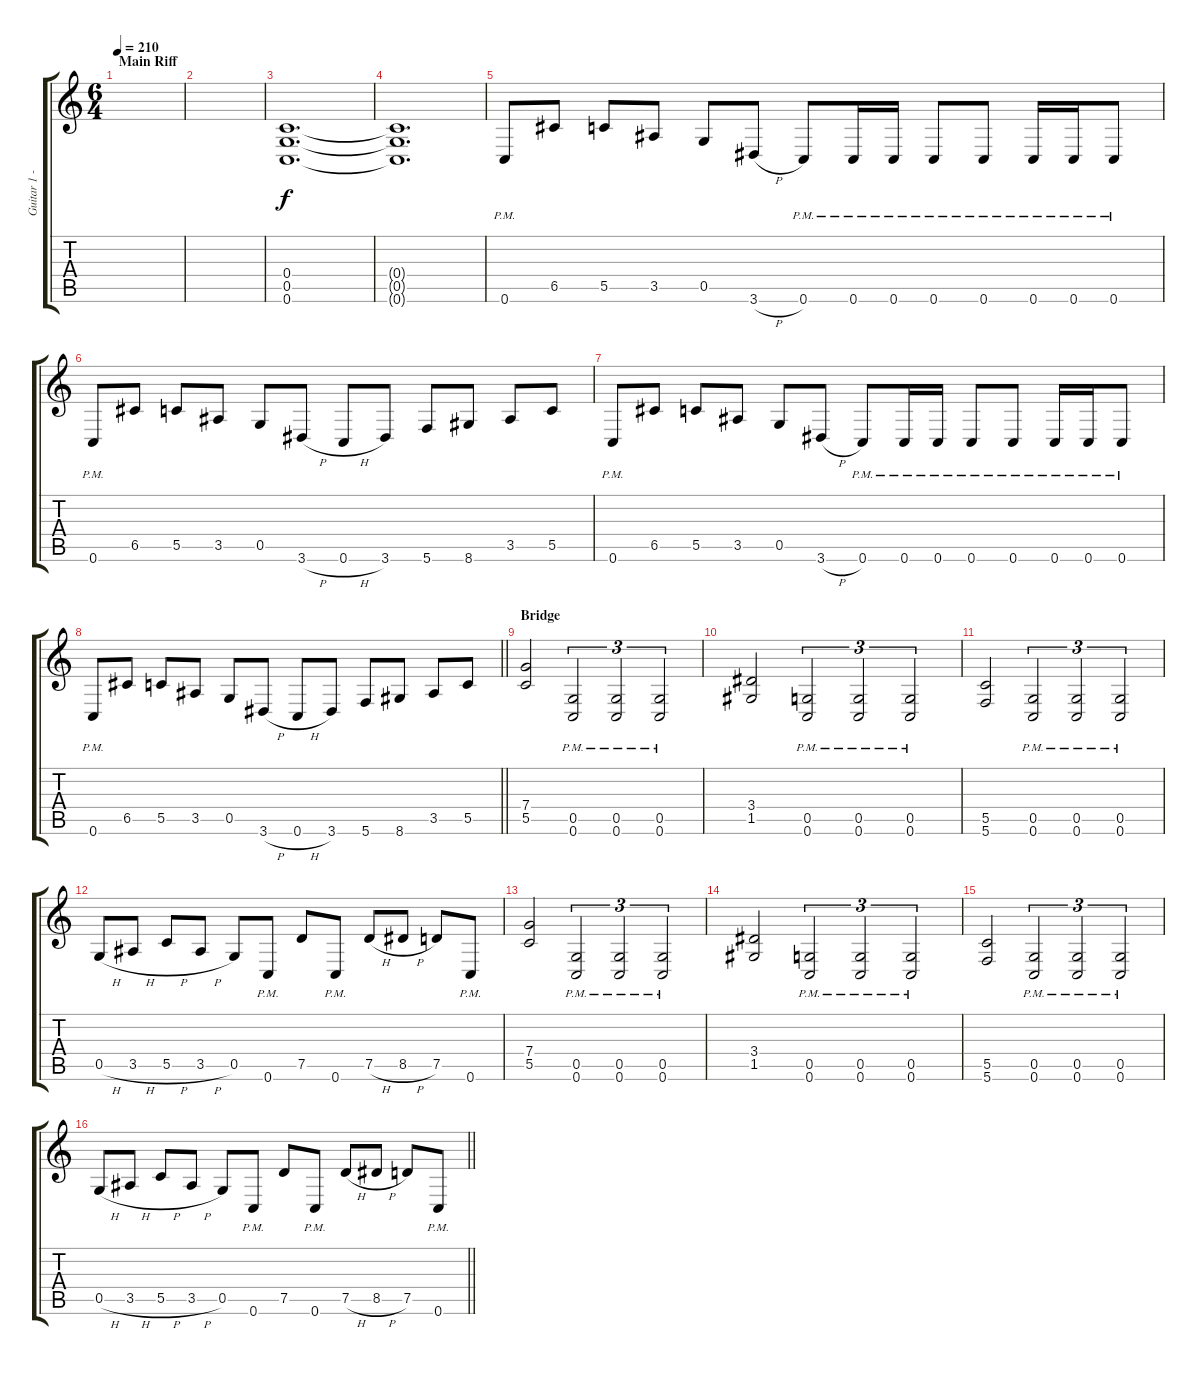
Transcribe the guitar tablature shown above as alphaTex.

\track ("Guitar 1 - Adam Dutkiewitz" "Guitar 1 -") {instrument distortionguitar}
\staff {score tabs}
\tuning (D4 A3 F3 C3 G2 C2) {hide}
\ts (6 4)
\section ("" "Main Riff")
\tempo 210
\clef g2
\ks c
|
|
(0.4 0.5 0.6).1{d} |
(0.4{t} 0.5{t} 0.6{t}).1{d} |
0.6{pm}.8{balance 13} 6.5.8 5.5.8 3.5.8 0.5.8 3.6{h}.8 0.6{pm}.8 0.6{pm}.16 0.6{pm}.16 0.6{pm}.8 0.6{pm}.8 0.6{pm}.16 0.6{pm}.16 0.6{pm}.8 |
0.6{pm}.8 6.5.8 5.5.8 3.5.8 0.5.8 3.6{h}.8 0.6{h}.8 3.6.8 5.6.8 8.6.8 3.5.8 5.5.8 |
0.6{pm}.8 6.5.8 5.5.8 3.5.8 0.5.8 3.6{h}.8 0.6{pm}.8 0.6{pm}.16 0.6{pm}.16 0.6{pm}.8 0.6{pm}.8 0.6{pm}.16 0.6{pm}.16 0.6{pm}.8 |
\barLineRight lightlight
0.6{pm}.8 6.5.8 5.5.8 3.5.8 0.5.8 3.6{h}.8 0.6{h}.8 3.6.8 5.6.8 8.6.8 3.5.8 5.5.8 |
\section ("" "Bridge")
(7.4 5.5).2 (0.5{pm} 0.6{pm}).2{tu (3 2)} (0.5{pm} 0.6{pm}).2{tu (3 2)} (0.5{pm} 0.6{pm}).2{tu (3 2)} |
(3.4 1.5).2 (0.5{pm} 0.6{pm}).2{tu (3 2)} (0.5{pm} 0.6{pm}).2{tu (3 2)} (0.5{pm} 0.6{pm}).2{tu (3 2)} |
(5.5 5.6).2 (0.5{pm} 0.6{pm}).2{tu (3 2)} (0.5{pm} 0.6{pm}).2{tu (3 2)} (0.5{pm} 0.6{pm}).2{tu (3 2)} |
0.5{h}.8 3.5{h}.8 5.5{h}.8 3.5{h}.8 0.5.8 0.6{pm}.8 7.5.8 0.6{pm}.8 7.5{h}.8 8.5{h}.8 7.5.8 0.6{pm}.8 |
(7.4 5.5).2 (0.5{pm} 0.6{pm}).2{tu (3 2)} (0.5{pm} 0.6{pm}).2{tu (3 2)} (0.5{pm} 0.6{pm}).2{tu (3 2)} |
(3.4 1.5).2 (0.5{pm} 0.6{pm}).2{tu (3 2)} (0.5{pm} 0.6{pm}).2{tu (3 2)} (0.5{pm} 0.6{pm}).2{tu (3 2)} |
(5.5 5.6).2 (0.5{pm} 0.6{pm}).2{tu (3 2)} (0.5{pm} 0.6{pm}).2{tu (3 2)} (0.5{pm} 0.6{pm}).2{tu (3 2)} |
\barLineRight lightlight
0.5{h}.8 3.5{h}.8 5.5{h}.8 3.5{h}.8 0.5.8 0.6{pm}.8 7.5.8 0.6{pm}.8 7.5{h}.8 8.5{h}.8 7.5.8 0.6{pm}.8
